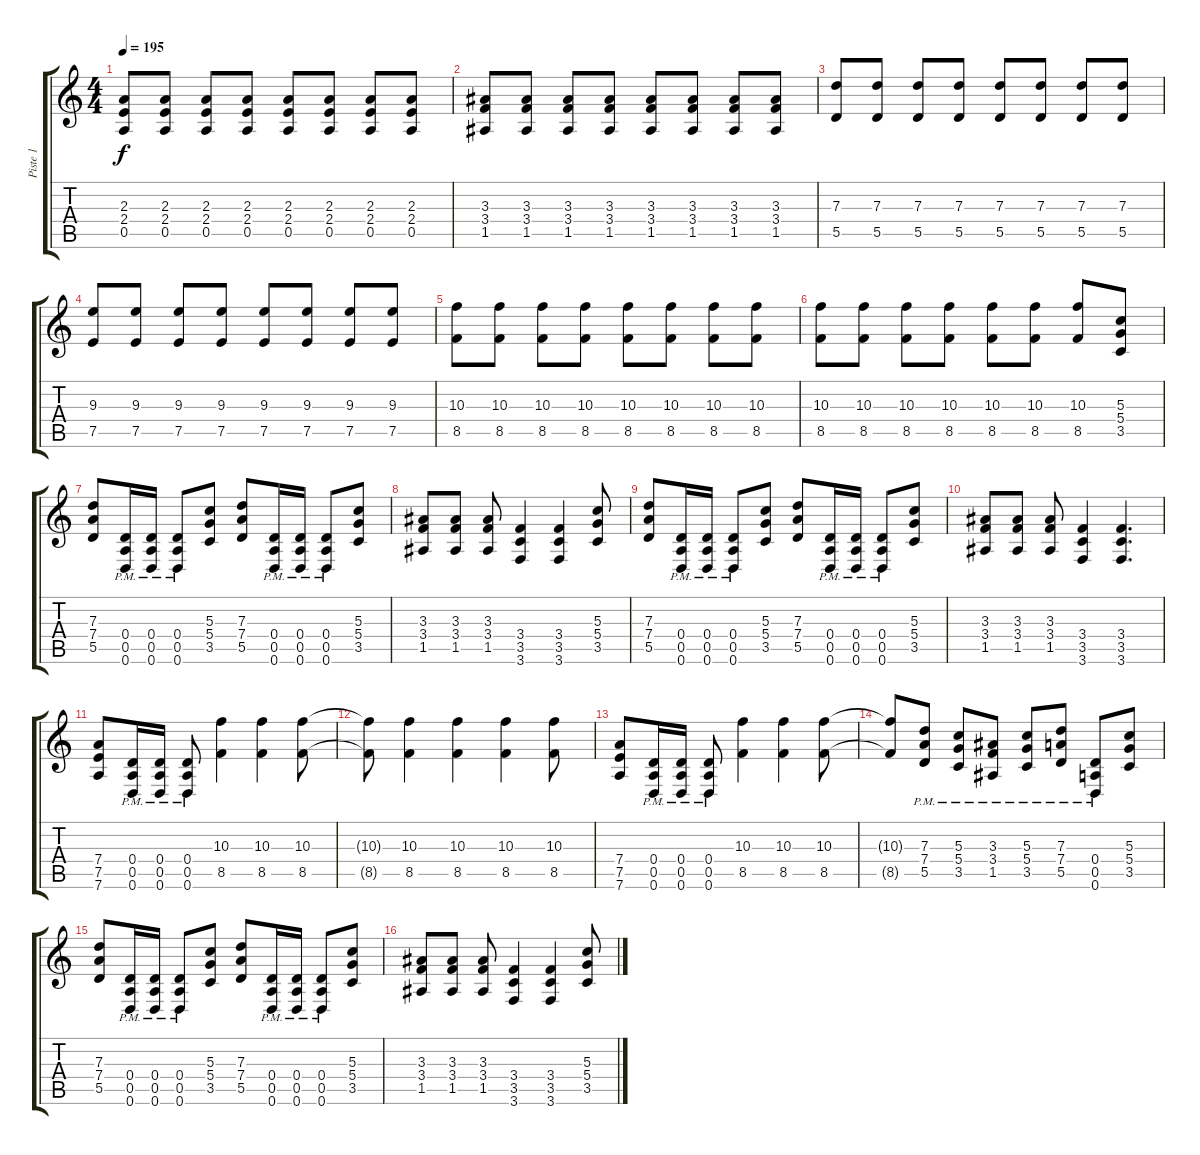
\track ("Piste 1" "Piste 1") {instrument overdrivenguitar}
\staff {score tabs}
\tuning (E4 B3 G3 D3 A2 D2) {hide}
\ts (4 4)
\tempo 195
\clef g2
\ks c
(2.3 2.4 0.5).8{dy f} (2.3 2.4 0.5).8 (2.3 2.4 0.5).8 (2.3 2.4 0.5).8 (2.3 2.4 0.5).8 (2.3 2.4 0.5).8 (2.3 2.4 0.5).8 (2.3 2.4 0.5).8 |
(3.3 3.4 1.5).8 (3.3 3.4 1.5).8 (3.3 3.4 1.5).8 (3.3 3.4 1.5).8 (3.3 3.4 1.5).8 (3.3 3.4 1.5).8 (3.3 3.4 1.5).8 (3.3 3.4 1.5).8 |
(7.3 5.5).8 (7.3 5.5).8 (7.3 5.5).8 (7.3 5.5).8 (7.3 5.5).8 (7.3 5.5).8 (7.3 5.5).8 (7.3 5.5).8 |
(9.3 7.5).8 (9.3 7.5).8 (9.3 7.5).8 (9.3 7.5).8 (9.3 7.5).8 (9.3 7.5).8 (9.3 7.5).8 (9.3 7.5).8 |
(10.3 8.5).8 (10.3 8.5).8 (10.3 8.5).8 (10.3 8.5).8 (10.3 8.5).8 (10.3 8.5).8 (10.3 8.5).8 (10.3 8.5).8 |
(10.3 8.5).8 (10.3 8.5).8 (10.3 8.5).8 (10.3 8.5).8 (10.3 8.5).8 (10.3 8.5).8 (10.3 8.5).8 (5.3 5.4 3.5).8 |
(7.3 7.4 5.5).8 (0.4{pm} 0.5{pm} 0.6{pm}).16 (0.4{pm} 0.5{pm} 0.6{pm}).16 (0.4{pm} 0.5{pm} 0.6{pm}).8 (5.3 5.4 3.5).8 (7.3 7.4 5.5).8 (0.4{pm} 0.5{pm} 0.6{pm}).16 (0.4{pm} 0.5{pm} 0.6{pm}).16 (0.4{pm} 0.5{pm} 0.6{pm}).8 (5.3 5.4 3.5).8 |
(3.3 3.4 1.5).8 (3.3 3.4 1.5).8 (3.3 3.4 1.5).8 (3.4 3.5 3.6).4 (3.4 3.5 3.6).4 (5.3 5.4 3.5).8 |
(7.3 7.4 5.5).8 (0.4{pm} 0.5{pm} 0.6{pm}).16 (0.4{pm} 0.5{pm} 0.6{pm}).16 (0.4{pm} 0.5{pm} 0.6{pm}).8 (5.3 5.4 3.5).8 (7.3 7.4 5.5).8 (0.4{pm} 0.5{pm} 0.6{pm}).16 (0.4{pm} 0.5{pm} 0.6{pm}).16 (0.4{pm} 0.5{pm} 0.6{pm}).8 (5.3 5.4 3.5).8 |
(3.3 3.4 1.5).8 (3.3 3.4 1.5).8 (3.3 3.4 1.5).8 (3.4 3.5 3.6).4 (3.4 3.5 3.6).4{d} |
(7.4 7.5 7.6).8 (0.4{pm} 0.5{pm} 0.6{pm}).16 (0.4{pm} 0.5{pm} 0.6{pm}).16 (0.4{pm} 0.5{pm} 0.6{pm}).8 (10.3 8.5).4 (10.3 8.5).4 (10.3 8.5).8 |
(10.3{t} 8.5{t}).8 (10.3 8.5).4 (10.3 8.5).4 (10.3 8.5).4 (10.3 8.5).8 |
(7.4 7.5 7.6).8 (0.4{pm} 0.5{pm} 0.6{pm}).16 (0.4{pm} 0.5{pm} 0.6{pm}).16 (0.4{pm} 0.5{pm} 0.6{pm}).8 (10.3 8.5).4 (10.3 8.5).4 (10.3 8.5).8 |
(10.3{t} 8.5{t}).8 (7.3{pm} 7.4{pm} 5.5{pm}).8 (5.3{pm} 5.4{pm} 3.5{pm}).8 (3.3{pm} 3.4{pm} 1.5{pm}).8 (5.3{pm} 5.4{pm} 3.5{pm}).8 (7.3{pm} 7.4{pm} 5.5{pm}).8 (0.4{pm} 0.5{pm} 0.6{pm}).8 (5.3 5.4 3.5).8 |
(7.3 7.4 5.5).8 (0.4{pm} 0.5{pm} 0.6{pm}).16 (0.4{pm} 0.5{pm} 0.6{pm}).16 (0.4{pm} 0.5{pm} 0.6{pm}).8 (5.3 5.4 3.5).8 (7.3 7.4 5.5).8 (0.4{pm} 0.5{pm} 0.6{pm}).16 (0.4{pm} 0.5{pm} 0.6{pm}).16 (0.4{pm} 0.5{pm} 0.6{pm}).8 (5.3 5.4 3.5).8 |
(3.3 3.4 1.5).8 (3.3 3.4 1.5).8 (3.3 3.4 1.5).8 (3.4 3.5 3.6).4 (3.4 3.5 3.6).4 (5.3 5.4 3.5).8
